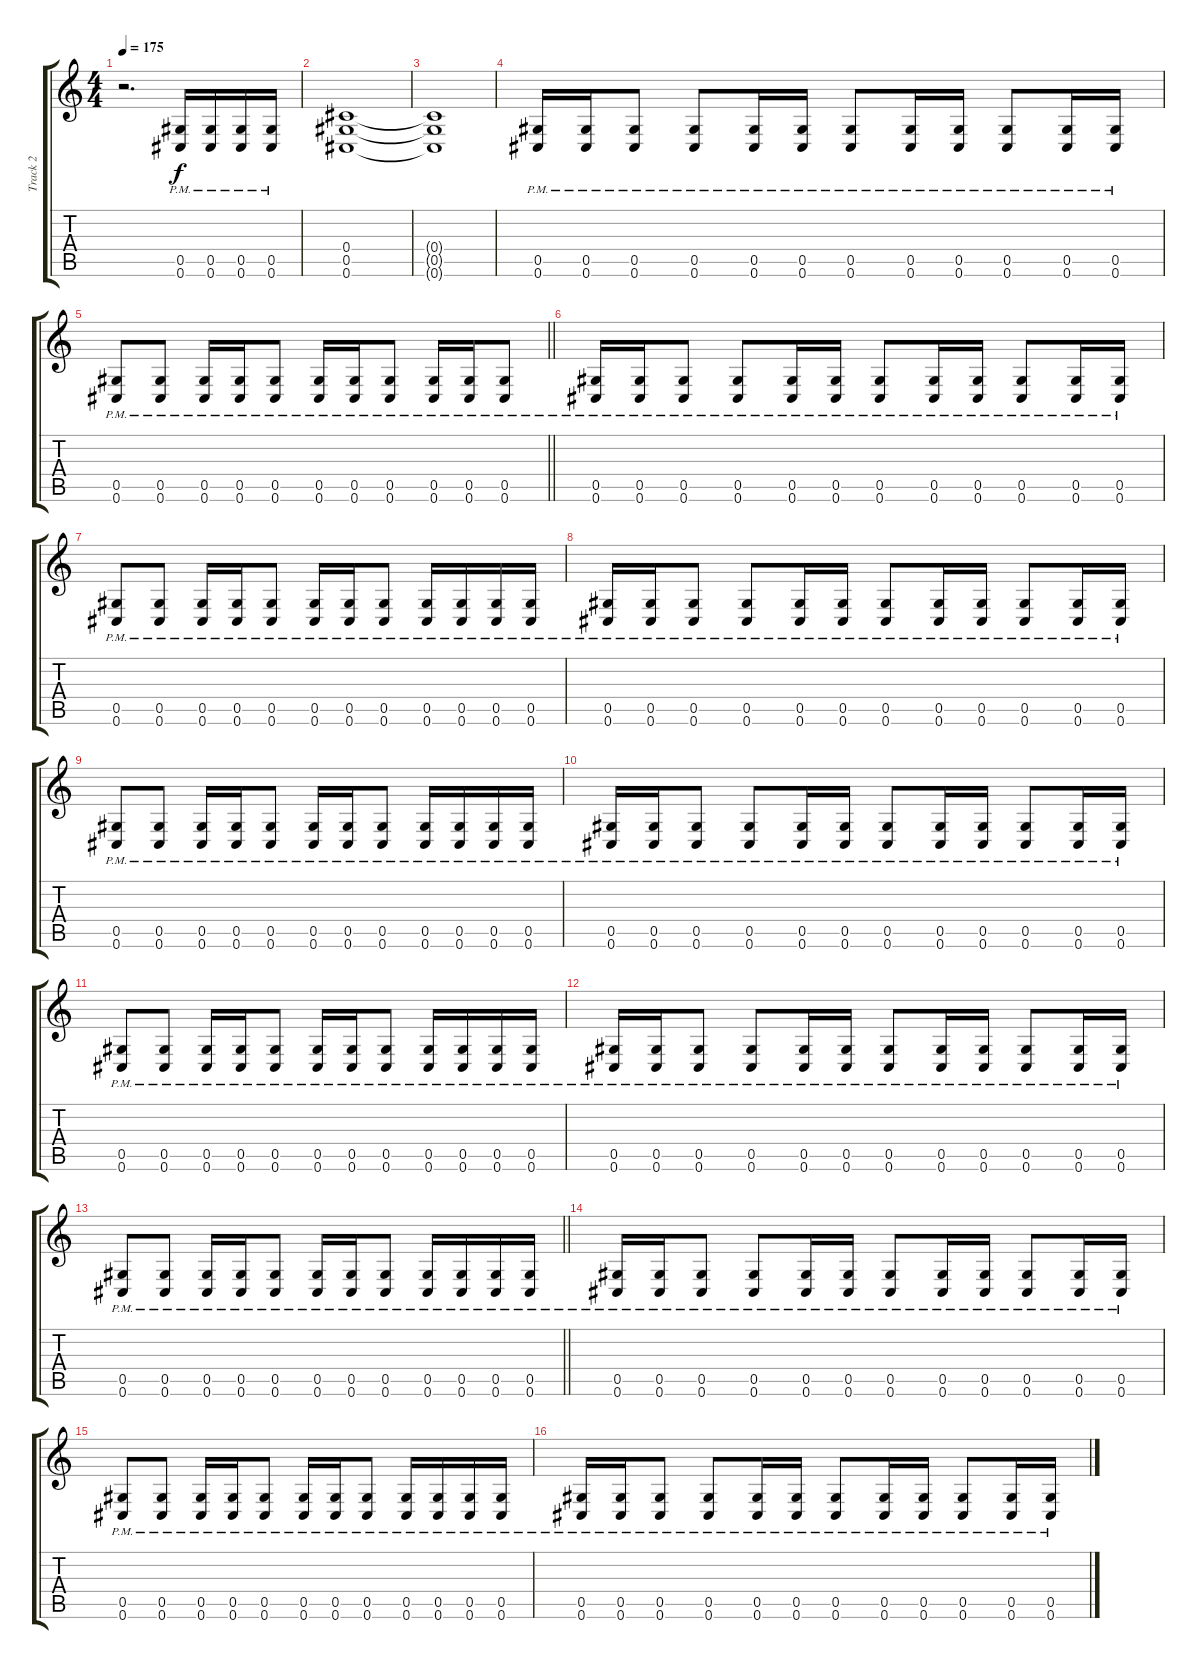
\track ("Track 2" "Track 2") {instrument distortionguitar}
\staff {score tabs}
\tuning (Eb4 Bb3 Gb3 Db3 Ab2 Db2) {hide}
\ts (4 4)
\tempo 175
\clef g2
\ks c
r.2{d dy f} (0.5{pm} 0.6{pm}).16 (0.5{pm} 0.6{pm}).16 (0.5{pm} 0.6{pm}).16 (0.5{pm} 0.6{pm}).16 |
(0.4 0.5 0.6).1 |
(0.4{t} 0.5{t} 0.6{t}).1 |
(0.5{pm} 0.6{pm}).16 (0.5{pm} 0.6{pm}).16 (0.5{pm} 0.6{pm}).8 (0.5{pm} 0.6{pm}).8 (0.5{pm} 0.6{pm}).16 (0.5{pm} 0.6{pm}).16 (0.5{pm} 0.6{pm}).8 (0.5{pm} 0.6{pm}).16 (0.5{pm} 0.6{pm}).16 (0.5{pm} 0.6{pm}).8 (0.5{pm} 0.6{pm}).16 (0.5{pm} 0.6{pm}).16 |
\barLineRight lightlight
(0.5{pm} 0.6{pm}).8 (0.5{pm} 0.6{pm}).8 (0.5{pm} 0.6{pm}).16 (0.5{pm} 0.6{pm}).16 (0.5{pm} 0.6{pm}).8 (0.5{pm} 0.6{pm}).16 (0.5{pm} 0.6{pm}).16 (0.5{pm} 0.6{pm}).8 (0.5{pm} 0.6{pm}).16 (0.5{pm} 0.6{pm}).16 (0.5{pm} 0.6{pm}).8 |
\section ("" "")
(0.5{pm} 0.6{pm}).16 (0.5{pm} 0.6{pm}).16 (0.5{pm} 0.6{pm}).8 (0.5{pm} 0.6{pm}).8 (0.5{pm} 0.6{pm}).16 (0.5{pm} 0.6{pm}).16 (0.5{pm} 0.6{pm}).8 (0.5{pm} 0.6{pm}).16 (0.5{pm} 0.6{pm}).16 (0.5{pm} 0.6{pm}).8 (0.5{pm} 0.6{pm}).16 (0.5{pm} 0.6{pm}).16 |
(0.5{pm} 0.6{pm}).8 (0.5{pm} 0.6{pm}).8 (0.5{pm} 0.6{pm}).16 (0.5{pm} 0.6{pm}).16 (0.5{pm} 0.6{pm}).8 (0.5{pm} 0.6{pm}).16 (0.5{pm} 0.6{pm}).16 (0.5{pm} 0.6{pm}).8 (0.5{pm} 0.6{pm}).16 (0.5{pm} 0.6{pm}).16 (0.5{pm} 0.6{pm}).16 (0.5{pm} 0.6{pm}).16 |
(0.5{pm} 0.6{pm}).16 (0.5{pm} 0.6{pm}).16 (0.5{pm} 0.6{pm}).8 (0.5{pm} 0.6{pm}).8 (0.5{pm} 0.6{pm}).16 (0.5{pm} 0.6{pm}).16 (0.5{pm} 0.6{pm}).8 (0.5{pm} 0.6{pm}).16 (0.5{pm} 0.6{pm}).16 (0.5{pm} 0.6{pm}).8 (0.5{pm} 0.6{pm}).16 (0.5{pm} 0.6{pm}).16 |
(0.5{pm} 0.6{pm}).8 (0.5{pm} 0.6{pm}).8 (0.5{pm} 0.6{pm}).16 (0.5{pm} 0.6{pm}).16 (0.5{pm} 0.6{pm}).8 (0.5{pm} 0.6{pm}).16 (0.5{pm} 0.6{pm}).16 (0.5{pm} 0.6{pm}).8 (0.5{pm} 0.6{pm}).16 (0.5{pm} 0.6{pm}).16 (0.5{pm} 0.6{pm}).16 (0.5{pm} 0.6{pm}).16 |
(0.5{pm} 0.6{pm}).16 (0.5{pm} 0.6{pm}).16 (0.5{pm} 0.6{pm}).8 (0.5{pm} 0.6{pm}).8 (0.5{pm} 0.6{pm}).16 (0.5{pm} 0.6{pm}).16 (0.5{pm} 0.6{pm}).8 (0.5{pm} 0.6{pm}).16 (0.5{pm} 0.6{pm}).16 (0.5{pm} 0.6{pm}).8 (0.5{pm} 0.6{pm}).16 (0.5{pm} 0.6{pm}).16 |
(0.5{pm} 0.6{pm}).8 (0.5{pm} 0.6{pm}).8 (0.5{pm} 0.6{pm}).16 (0.5{pm} 0.6{pm}).16 (0.5{pm} 0.6{pm}).8 (0.5{pm} 0.6{pm}).16 (0.5{pm} 0.6{pm}).16 (0.5{pm} 0.6{pm}).8 (0.5{pm} 0.6{pm}).16 (0.5{pm} 0.6{pm}).16 (0.5{pm} 0.6{pm}).16 (0.5{pm} 0.6{pm}).16 |
(0.5{pm} 0.6{pm}).16 (0.5{pm} 0.6{pm}).16 (0.5{pm} 0.6{pm}).8 (0.5{pm} 0.6{pm}).8 (0.5{pm} 0.6{pm}).16 (0.5{pm} 0.6{pm}).16 (0.5{pm} 0.6{pm}).8 (0.5{pm} 0.6{pm}).16 (0.5{pm} 0.6{pm}).16 (0.5{pm} 0.6{pm}).8 (0.5{pm} 0.6{pm}).16 (0.5{pm} 0.6{pm}).16 |
\barLineRight lightlight
(0.5{pm} 0.6{pm}).8 (0.5{pm} 0.6{pm}).8 (0.5{pm} 0.6{pm}).16 (0.5{pm} 0.6{pm}).16 (0.5{pm} 0.6{pm}).8 (0.5{pm} 0.6{pm}).16 (0.5{pm} 0.6{pm}).16 (0.5{pm} 0.6{pm}).8 (0.5{pm} 0.6{pm}).16 (0.5{pm} 0.6{pm}).16 (0.5{pm} 0.6{pm}).16 (0.5{pm} 0.6{pm}).16 |
\section ("" "")
(0.5{pm} 0.6{pm}).16 (0.5{pm} 0.6{pm}).16 (0.5{pm} 0.6{pm}).8 (0.5{pm} 0.6{pm}).8 (0.5{pm} 0.6{pm}).16 (0.5{pm} 0.6{pm}).16 (0.5{pm} 0.6{pm}).8 (0.5{pm} 0.6{pm}).16 (0.5{pm} 0.6{pm}).16 (0.5{pm} 0.6{pm}).8 (0.5{pm} 0.6{pm}).16 (0.5{pm} 0.6{pm}).16 |
(0.5{pm} 0.6{pm}).8 (0.5{pm} 0.6{pm}).8 (0.5{pm} 0.6{pm}).16 (0.5{pm} 0.6{pm}).16 (0.5{pm} 0.6{pm}).8 (0.5{pm} 0.6{pm}).16 (0.5{pm} 0.6{pm}).16 (0.5{pm} 0.6{pm}).8 (0.5{pm} 0.6{pm}).16 (0.5{pm} 0.6{pm}).16 (0.5{pm} 0.6{pm}).16 (0.5{pm} 0.6{pm}).16 |
(0.5{pm} 0.6{pm}).16 (0.5{pm} 0.6{pm}).16 (0.5{pm} 0.6{pm}).8 (0.5{pm} 0.6{pm}).8 (0.5{pm} 0.6{pm}).16 (0.5{pm} 0.6{pm}).16 (0.5{pm} 0.6{pm}).8 (0.5{pm} 0.6{pm}).16 (0.5{pm} 0.6{pm}).16 (0.5{pm} 0.6{pm}).8 (0.5{pm} 0.6{pm}).16 (0.5{pm} 0.6{pm}).16
